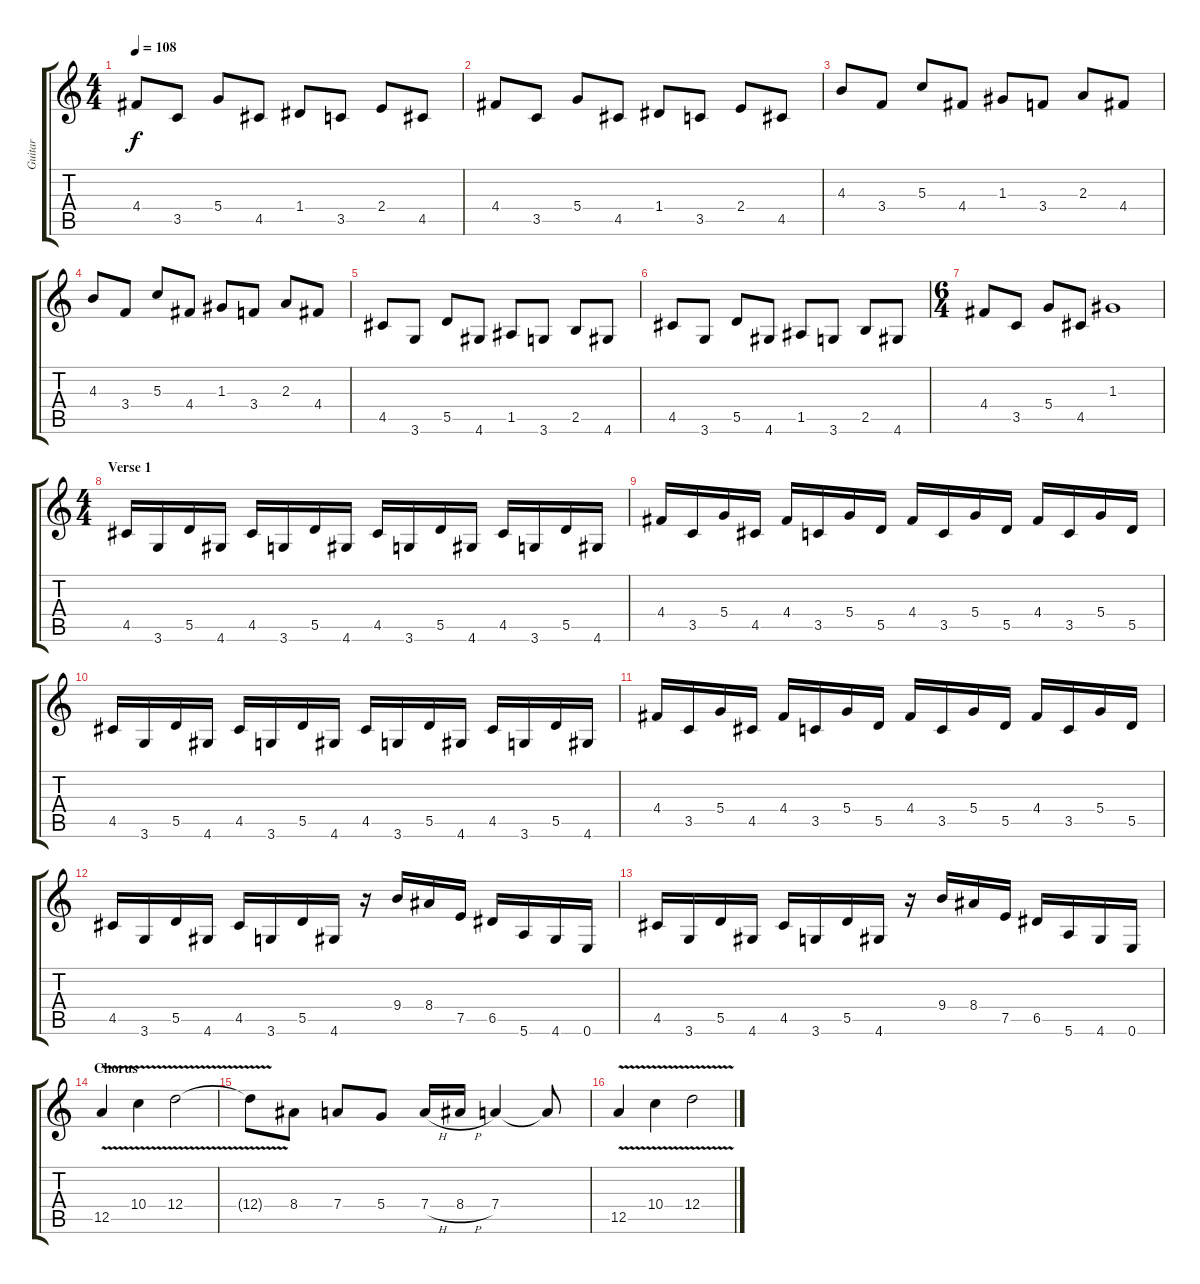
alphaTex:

\track ("Guitar" "Guitar") {instrument electricguitarclean}
\staff {score tabs}
\tuning (E4 B3 G3 D3 A2 E2) {hide}
\ts (4 4)
\tempo 108
\clef g2
\ks c
4.4.8{dy f instrument electricguitarclean} 3.5.8 5.4.8 4.5.8 1.4.8 3.5.8 2.4.8 4.5.8 |
4.4.8 3.5.8 5.4.8 4.5.8 1.4.8 3.5.8 2.4.8 4.5.8 |
4.3.8 3.4.8 5.3.8 4.4.8 1.3.8 3.4.8 2.3.8 4.4.8 |
4.3.8 3.4.8 5.3.8 4.4.8 1.3.8 3.4.8 2.3.8 4.4.8 |
4.5.8 3.6.8 5.5.8 4.6.8 1.5.8 3.6.8 2.5.8 4.6.8 |
4.5.8 3.6.8 5.5.8 4.6.8 1.5.8 3.6.8 2.5.8 4.6.8 |
\ts (6 4)
4.4.8 3.5.8 5.4.8 4.5.8 1.3.1 |
\ts (4 4)
\section ("" "Verse 1")
4.5.16{instrument distortionguitar} 3.6.16 5.5.16 4.6.16 4.5.16 3.6.16 5.5.16 4.6.16 4.5.16 3.6.16 5.5.16 4.6.16 4.5.16 3.6.16 5.5.16 4.6.16 |
4.4.16 3.5.16 5.4.16 4.5.16 4.4.16 3.5.16 5.4.16 5.5.16 4.4.16 3.5.16 5.4.16 5.5.16 4.4.16 3.5.16 5.4.16 5.5.16 |
4.5.16{instrument distortionguitar} 3.6.16 5.5.16 4.6.16 4.5.16 3.6.16 5.5.16 4.6.16 4.5.16 3.6.16 5.5.16 4.6.16 4.5.16 3.6.16 5.5.16 4.6.16 |
4.4.16 3.5.16 5.4.16 4.5.16 4.4.16 3.5.16 5.4.16 5.5.16 4.4.16 3.5.16 5.4.16 5.5.16 4.4.16 3.5.16 5.4.16 5.5.16 |
4.5.16{instrument distortionguitar} 3.6.16 5.5.16 4.6.16 4.5.16 3.6.16 5.5.16 4.6.16 r.16 9.4.16 8.4.16 7.5.16 6.5.16 5.6.16 4.6.16 0.6.16 |
4.5.16{instrument distortionguitar} 3.6.16 5.5.16 4.6.16 4.5.16 3.6.16 5.5.16 4.6.16 r.16 9.4.16 8.4.16 7.5.16 6.5.16 5.6.16 4.6.16 0.6.16 |
\section ("" "Chorus")
12.5{v}.4{instrument electricguitarclean} 10.4{v}.4 12.4{v}.2 |
12.4{t}.8 8.4.8 7.4.8 5.4.8 7.4{h}.16 8.4{h}.16 7.4.4 7.4{t}.8 |
12.5{v}.4{instrument electricguitarclean} 10.4{v}.4 12.4{v}.2
